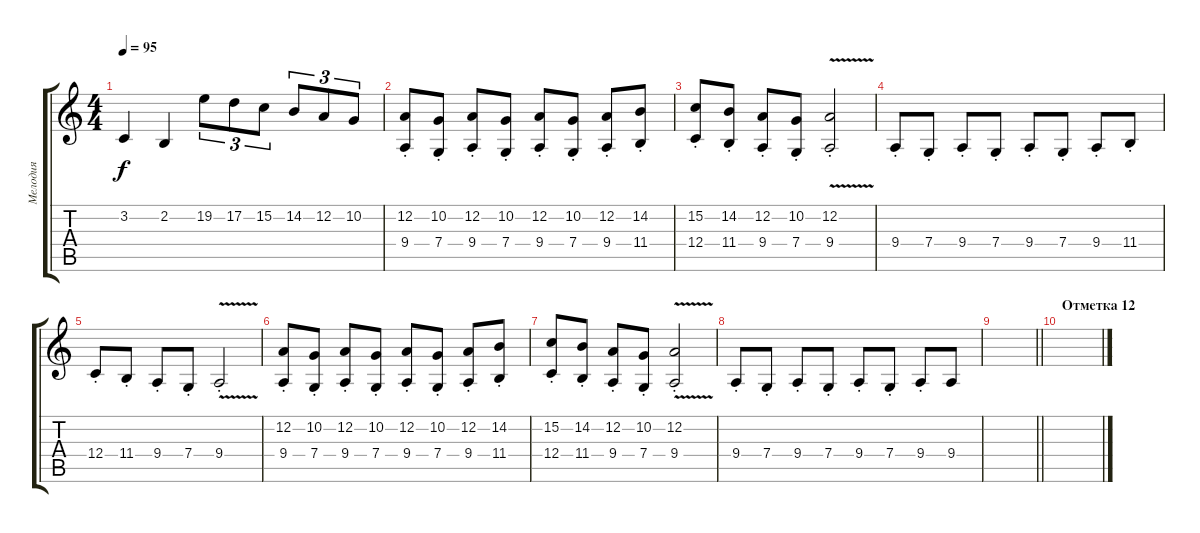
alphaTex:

\track ("Мелодия" "Мелодия") {instrument choiraahs}
\staff {score tabs}
\tuning (D4 A3 F3 C3 G2 D2) {hide}
\ts (4 4)
\tempo 95
\clef g2
\ks c
3.2.4{dy f} 2.2.4 19.2.8{tu (3 2)} 17.2.8{tu (3 2)} 15.2.8{tu (3 2)} 14.2.8{tu (3 2)} 12.2.8{tu (3 2)} 10.2.8{tu (3 2)} |
(12.2{st} 9.4{st}).8 (10.2{st} 7.4{st}).8 (12.2{st} 9.4{st}).8 (10.2{st} 7.4{st}).8 (12.2{st} 9.4{st}).8 (10.2{st} 7.4{st}).8 (12.2{st} 9.4{st}).8 (14.2{st} 11.4{st}).8 |
(15.2{st} 12.4{st}).8 (14.2{st} 11.4{st}).8 (12.2{st} 9.4{st}).8 (10.2{st} 7.4{st}).8 (12.2{v st} 9.4{v st}).2 |
9.4{st}.8 7.4{st}.8 9.4{st}.8 7.4{st}.8 9.4{st}.8 7.4{st}.8 9.4{st}.8 11.4{st}.8 |
12.4{st}.8 11.4{st}.8 9.4{st}.8 7.4{st}.8 9.4{v st}.2 |
(12.2{st} 9.4{st}).8 (10.2{st} 7.4{st}).8 (12.2{st} 9.4{st}).8 (10.2{st} 7.4{st}).8 (12.2{st} 9.4{st}).8 (10.2{st} 7.4{st}).8 (12.2{st} 9.4{st}).8 (14.2{st} 11.4{st}).8 |
(15.2{st} 12.4{st}).8 (14.2{st} 11.4{st}).8 (12.2{st} 9.4{st}).8 (10.2{st} 7.4{st}).8 (12.2{v st} 9.4{v st}).2 |
9.4{st}.8 7.4{st}.8 9.4{st}.8 7.4{st}.8 9.4{st}.8 7.4{st}.8 9.4{st}.8 9.4.8 |
\barLineRight lightlight
|
\section ("" "Отметка 12")
